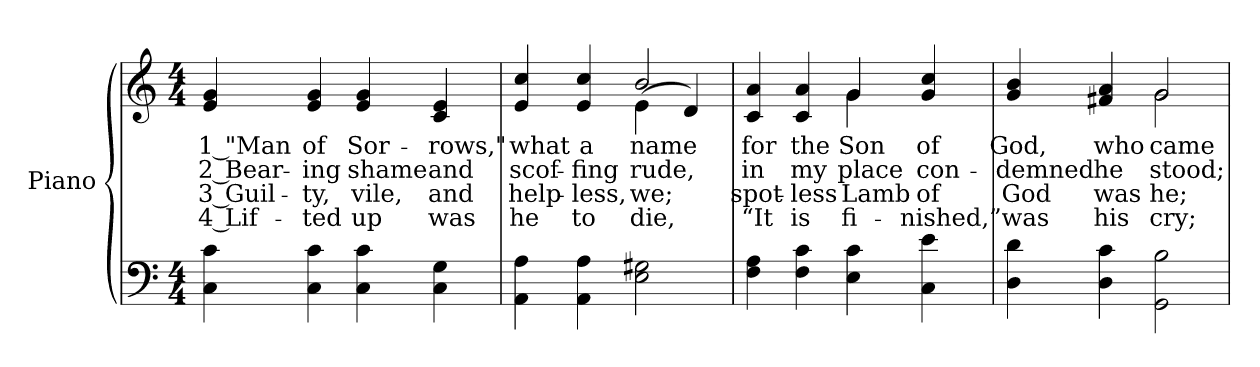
**kern	**kern	**text	**text	**text	**text
*part2	*part1	*part1	*part1	*part1	*part1
*staff2	*staff1	*staff1	*staff1	*staff1	*staff1
*I"Piano	*I"Piano	*	*	*	*
*I'Pno.	*I'Pno.	*	*	*	*
!!LO:PB:g=z
*clefF4	*clefG2	*	*	*	*
*k[]	*k[]	*	*	*	*
*C:	*C:	*	*	*	*
*M4/4	*M4/4	*	*	*	*
=1	=1	=1	=1	=1	=1
!	!	!LO:LY:b:color=#000000	!LO:LY:b:color=#000000	!LO:LY:b:color=#000000	!LO:LY:b:color=#000000
4Ci\ 4ci	4ei/ 4gi	1 "Man	2 Bear-	-3 Guil-	4 Lif-
!	!	!LO:LY:b:color=#000000	!LO:LY:b:color=#000000	!LO:LY:b:color=#000000	!LO:LY:b:color=#000000
4Ci\ 4ci	4ei/ 4gi	of	-ing	-ty,	ted
!	!	!LO:LY:b:color=#000000	!LO:LY:b:color=#000000	!LO:LY:b:color=#000000	!LO:LY:b:color=#000000
4Ci\ 4ci	4ei/ 4gi	Sor-	shame	vile,	up
!	!	!LO:LY:b:color=#000000	!LO:LY:b:color=#000000	!LO:LY:b:color=#000000	!LO:LY:b:color=#000000
4Ci\ 4Gi	4ci/ 4ei	-rows,"	and	and	was
=2	=2	=2	=2	=2	=2
!	!	!LO:LY:b:color=#000000	!LO:LY:b:color=#000000	!LO:LY:b:color=#000000	!LO:LY:b:color=#000000
*	*^	*	*	*	*
4AAi\ 4Ai	4ei/ 4cci	2ryy	what	scof-	help-	-he
!	!	!	!LO:LY:b:color=#000000	!LO:LY:b:color=#000000	!LO:LY:b:color=#000000	!LO:LY:b:color=#000000
4AAi\ 4Ai	4ei/ 4cci	.	a	-fing	less,	to
!	!	!	!LO:LY:b:color=#000000	!LO:LY:b:color=#000000	!LO:LY:b:color=#000000	!LO:LY:b:color=#000000
2Ei\ 2G#Xi	2bi/	(4ei\	name	rude,	we;	die,
.	.	4di/)	.	.	.	.
=3	=3	=3	=3	=3	=3	=3
!	!	!	!LO:LY:b:color=#000000	!LO:LY:b:color=#000000	!LO:LY:b:color=#000000	!LO:LY:b:color=#000000
4Fi\ 4Ai	4ci/ 4ai	2ryy	for	in	spot-	-“It
!	!	!	!LO:LY:b:color=#000000	!LO:LY:b:color=#000000	!LO:LY:b:color=#000000	!LO:LY:b:color=#000000
4Fi\ 4ci	4ci/ 4ai	.	the	my	less	is
!	!	!	!LO:LY:b:color=#000000	!LO:LY:b:color=#000000	!LO:LY:b:color=#000000	!LO:LY:b:color=#000000
4Ei\ 4ci	4gi/	4gi\	Son	place	Lamb	fi-
!	!	!	!LO:LY:b:color=#000000	!LO:LY:b:color=#000000	!LO:LY:b:color=#000000	!LO:LY:b:color=#000000
4Ci\ 4ei	4gi/ 4cci	4ryy	of	con-	-of	nished,”
!!LO:LB:g=z	!!
=4	=4	=4	=4	=4	=4	=4
!	!	!	!LO:LY:b:color=#000000	!LO:LY:b:color=#000000	!LO:LY:b:color=#000000	!LO:LY:b:color=#000000
4Di\ 4di	4gi/ 4bi	2ryy	God,	-demned	God	was
!	!	!	!LO:LY:b:color=#000000	!LO:LY:b:color=#000000	!LO:LY:b:color=#000000	!LO:LY:b:color=#000000
4Di\ 4ci	4f#Xi/ 4ai	.	who	he	was	his
!	!	!	!LO:LY:b:color=#000000	!LO:LY:b:color=#000000	!LO:LY:b:color=#000000	!LO:LY:b:color=#000000
2GGi\ 2Bi	2gi/	2gi\	came	stood;	he;	cry;
*	*v	*v	*	*	*	*
=	=	=	=	=	=
*-	*-	*-	*-	*-	*-
